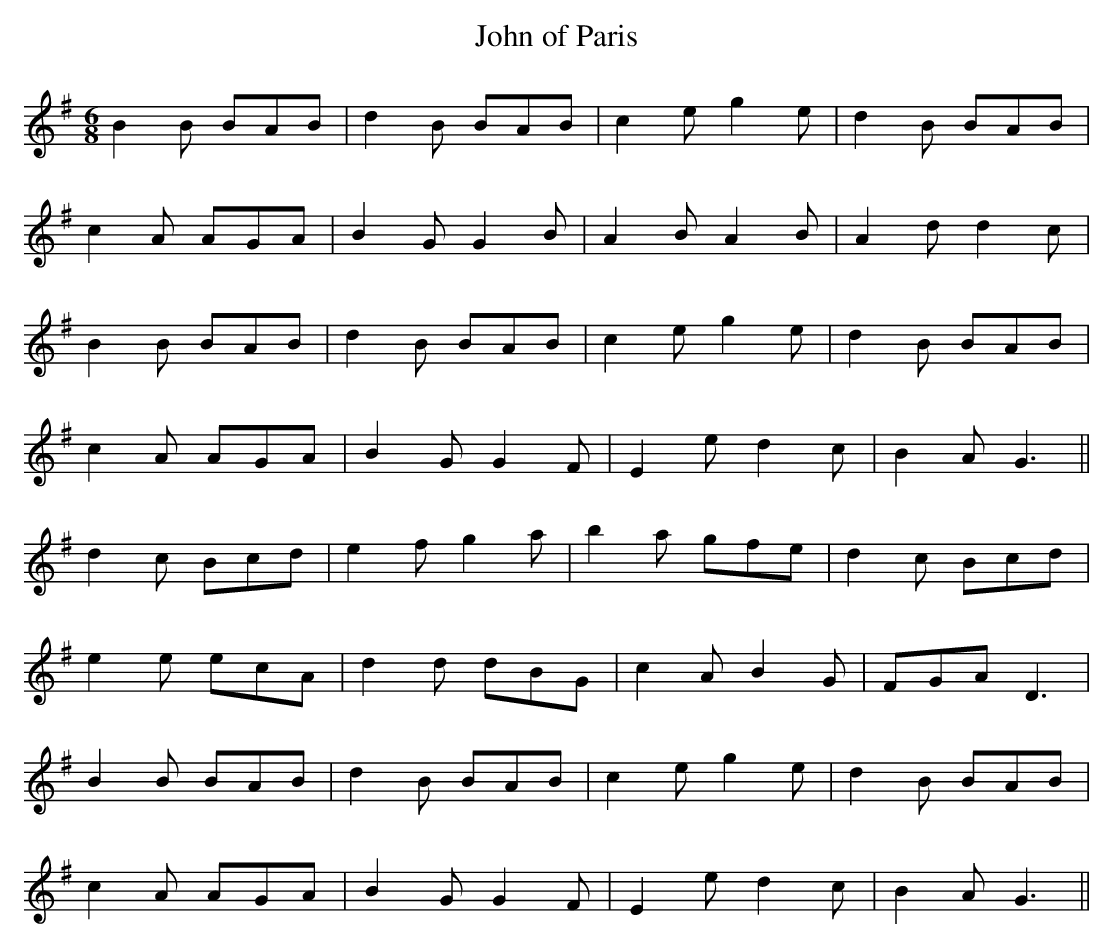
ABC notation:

X:1
T:John of Paris
M:6/8
L:1/8
K:G
B2 B BAB|d2 B BAB|c2 e g2 e|d2 B BAB|
c2 A AGA|B2 G G2 B|A2 B A2 B|A2 d d2 c|
B2 B BAB|d2 B BAB|c2 e g2 e|d2 B BAB|
c2 A AGA|B2 G G2 F|E2 e d2 c|B2 A G3||
d2 c Bcd|e2 f g2 a|b2 a gfe|d2 c Bcd|
e2 e ecA|d2 d dBG|c2 A B2 G|FGA D3|
B2 B BAB|d2 B BAB|c2 e g2 e|d2 B BAB|
c2 A AGA|B2 G G2 F|E2 e d2 c|B2 A G3||
